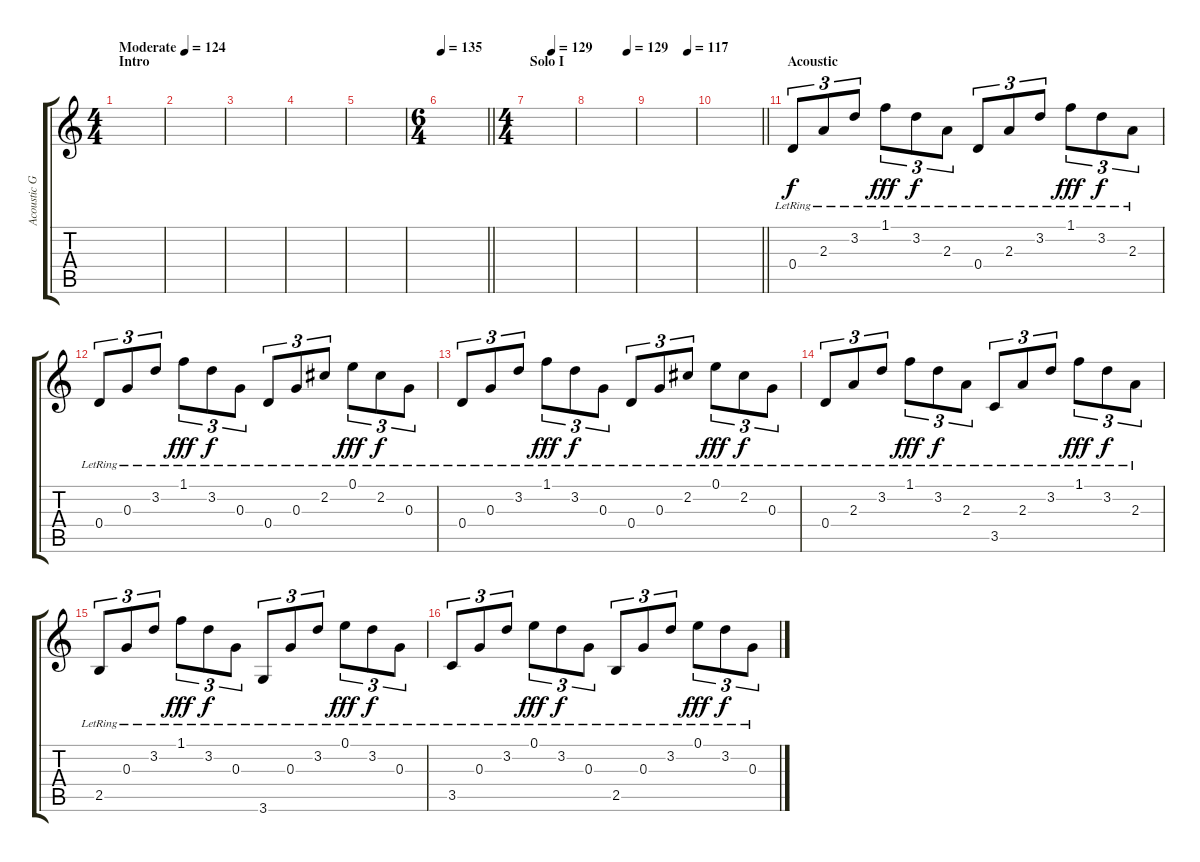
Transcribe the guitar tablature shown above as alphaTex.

\track ("Acoustic Guitar (Jeff Young)" "Acoustic G") {instrument acousticguitarsteel}
\staff {score tabs}
\tuning (E4 B3 G3 D3 A2 E2) {hide}
\ts (4 4)
\section ("" "Intro")
\tempo (124 "Moderate")
\clef g2
\ks c
|
|
|
|
|
\ts (6 4)
\tempo 135
\barLineRight lightlight
|
\ts (4 4)
\section ("" "Solo I")
\tempo (129 0.5)
|
\tempo (129 0.8333333333333334)
|
\tempo (117 0.8333333333333334)
|
\barLineRight lightlight
|
\section ("" "Acoustic")
0.4{lr}.8{tu (3 2)} 2.3{lr}.8{tu (3 2)} 3.2{lr}.8{tu (3 2)} 1.1{lr}.8{tu (3 2) dy fff} 3.2{lr}.8{tu (3 2) dy f} 2.3{lr}.8{tu (3 2)} 0.4{lr}.8{tu (3 2)} 2.3{lr}.8{tu (3 2)} 3.2{lr}.8{tu (3 2)} 1.1{lr}.8{tu (3 2) dy fff} 3.2{lr}.8{tu (3 2) dy f} 2.3{lr}.8{tu (3 2)} |
0.4{lr}.8{tu (3 2)} 0.3{lr}.8{tu (3 2)} 3.2{lr}.8{tu (3 2)} 1.1{lr}.8{tu (3 2) dy fff} 3.2{lr}.8{tu (3 2) dy f} 0.3{lr}.8{tu (3 2)} 0.4{lr}.8{tu (3 2)} 0.3{lr}.8{tu (3 2)} 2.2{lr}.8{tu (3 2)} 0.1{lr}.8{tu (3 2) dy fff} 2.2{lr}.8{tu (3 2) dy f} 0.3{lr}.8{tu (3 2)} |
0.4{lr}.8{tu (3 2)} 0.3{lr}.8{tu (3 2)} 3.2{lr}.8{tu (3 2)} 1.1{lr}.8{tu (3 2) dy fff} 3.2{lr}.8{tu (3 2) dy f} 0.3{lr}.8{tu (3 2)} 0.4{lr}.8{tu (3 2)} 0.3{lr}.8{tu (3 2)} 2.2{lr}.8{tu (3 2)} 0.1{lr}.8{tu (3 2) dy fff} 2.2{lr}.8{tu (3 2) dy f} 0.3{lr}.8{tu (3 2)} |
0.4{lr}.8{tu (3 2)} 2.3{lr}.8{tu (3 2)} 3.2{lr}.8{tu (3 2)} 1.1{lr}.8{tu (3 2) dy fff} 3.2{lr}.8{tu (3 2) dy f} 2.3{lr}.8{tu (3 2)} 3.5{lr}.8{tu (3 2)} 2.3{lr}.8{tu (3 2)} 3.2{lr}.8{tu (3 2)} 1.1{lr}.8{tu (3 2) dy fff} 3.2{lr}.8{tu (3 2) dy f} 2.3{lr}.8{tu (3 2)} |
2.5{lr}.8{tu (3 2)} 0.3{lr}.8{tu (3 2)} 3.2{lr}.8{tu (3 2)} 1.1{lr}.8{tu (3 2) dy fff} 3.2{lr}.8{tu (3 2) dy f} 0.3{lr}.8{tu (3 2)} 3.6{lr}.8{tu (3 2)} 0.3{lr}.8{tu (3 2)} 3.2{lr}.8{tu (3 2)} 0.1{lr}.8{tu (3 2) dy fff} 3.2{lr}.8{tu (3 2) dy f} 0.3{lr}.8{tu (3 2)} |
3.5{lr}.8{tu (3 2)} 0.3{lr}.8{tu (3 2)} 3.2{lr}.8{tu (3 2)} 0.1{lr}.8{tu (3 2) dy fff} 3.2{lr}.8{tu (3 2) dy f} 0.3{lr}.8{tu (3 2)} 2.5{lr}.8{tu (3 2)} 0.3{lr}.8{tu (3 2)} 3.2{lr}.8{tu (3 2)} 0.1{lr}.8{tu (3 2) dy fff} 3.2{lr}.8{tu (3 2) dy f} 0.3{lr}.8{tu (3 2)}
